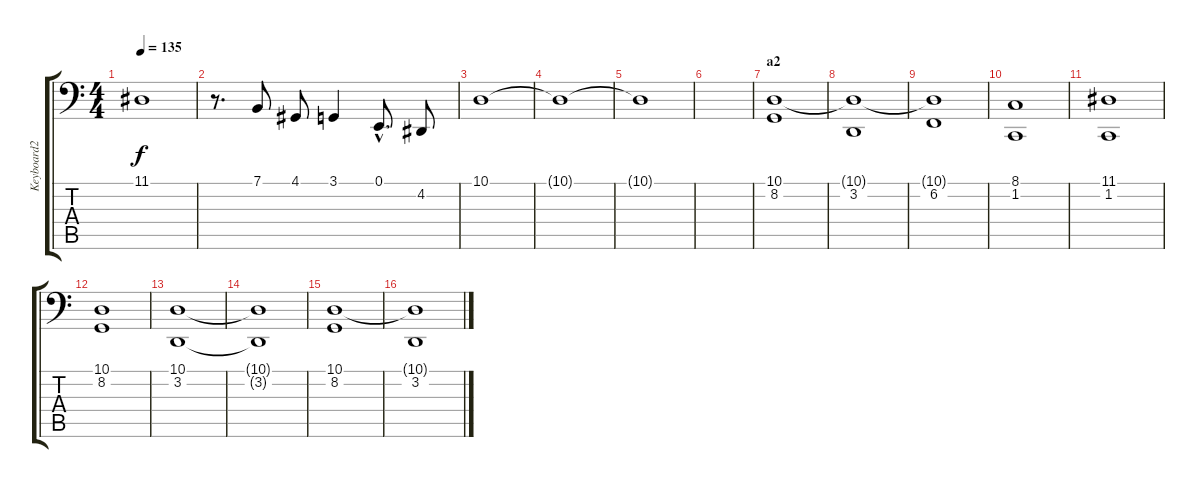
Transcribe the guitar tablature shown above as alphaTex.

\track ("Keyboard2" "Keyboard2") {instrument brightacousticpiano}
\staff {score tabs}
\tuning (E2 B1 G1 D1 A0 E0) {hide}
\ts (4 4)
\tempo 135
\clef f4
\ks c
11.1.1{dy f} |
r.8{d} 7.1.8 4.1.8 3.1.4 0.1{hac}.8{d} 4.2.8 |
10.1.1 |
10.1{t}.1 |
10.1{t}.1 |
|
\section ("" "a2")
(10.1 8.2).1 |
(10.1{t} 3.2).1 |
(10.1{t} 6.2).1 |
(8.1 1.2).1 |
(11.1 1.2).1 |
(10.1 8.2).1 |
(10.1 3.2).1 |
(10.1{t} 3.2{t}).1 |
(10.1 8.2).1 |
(10.1{t} 3.2).1
